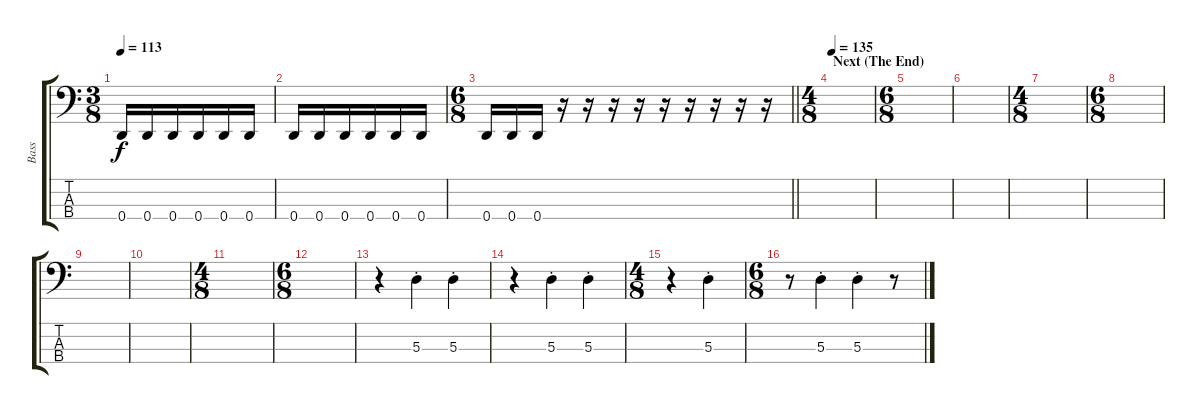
\track ("Bass" "Bass") {instrument electricbasspick}
\staff {score tabs}
\tuning (G2 D2 A1 D1) {hide}
\ts (3 8)
\tempo 113
\clef f4
\ks c
0.4.16{dy f} 0.4.16 0.4.16 0.4.16 0.4.16 0.4.16 |
0.4.16 0.4.16 0.4.16 0.4.16 0.4.16 0.4.16 |
\ts (6 8)
\barLineRight lightlight
0.4.16 0.4.16 0.4.16 r.16 r.16 r.16 r.16 r.16 r.16 r.16 r.16 r.16 |
\ts (4 8)
\section ("" "Next (The End)")
\tempo 135
|
\ts (6 8)
|
|
\ts (4 8)
|
\ts (6 8)
|
|
|
\ts (4 8)
|
\ts (6 8)
|
r.4 5.3{st}.4 5.3{st}.4 |
r.4 5.3{st}.4 5.3{st}.4 |
\ts (4 8)
r.4 5.3{st}.4 |
\ts (6 8)
r.8 5.3{st}.4 5.3{st}.4 r.8
